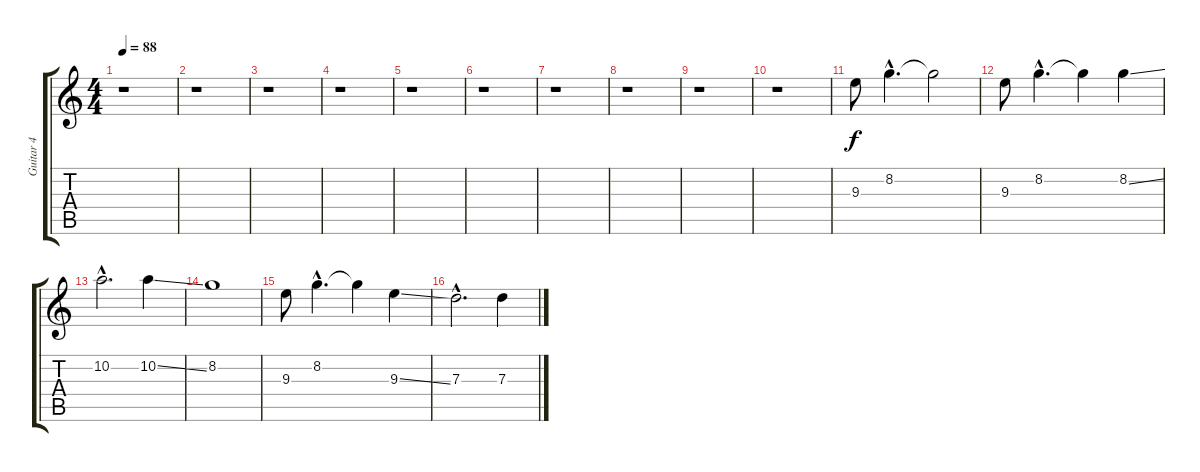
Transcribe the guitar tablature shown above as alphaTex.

\track ("Guitar 4" "Guitar 4") {instrument distortionguitar}
\staff {score tabs}
\tuning (E4 B3 G3 D3 A2 E2) {hide}
\ts (4 4)
\tempo 88
\clef g2
\ks c
r.1{dy f} |
r.1 |
r.1 |
r.1 |
r.1 |
r.1 |
r.1 |
r.1 |
r.1 |
r.1 |
9.3.8 8.2{hac}.4{d} 8.2{t}.2 |
9.3.8 8.2{hac}.4{d} 8.2{t}.4 8.2{ss}.4 |
10.2{hac}.2{d} 10.2{ss}.4 |
8.2.1 |
9.3.8 8.2{hac}.4{d} 8.2{t}.4 9.3{ss}.4 |
7.3{hac}.2{d} 7.3{ss}.4
